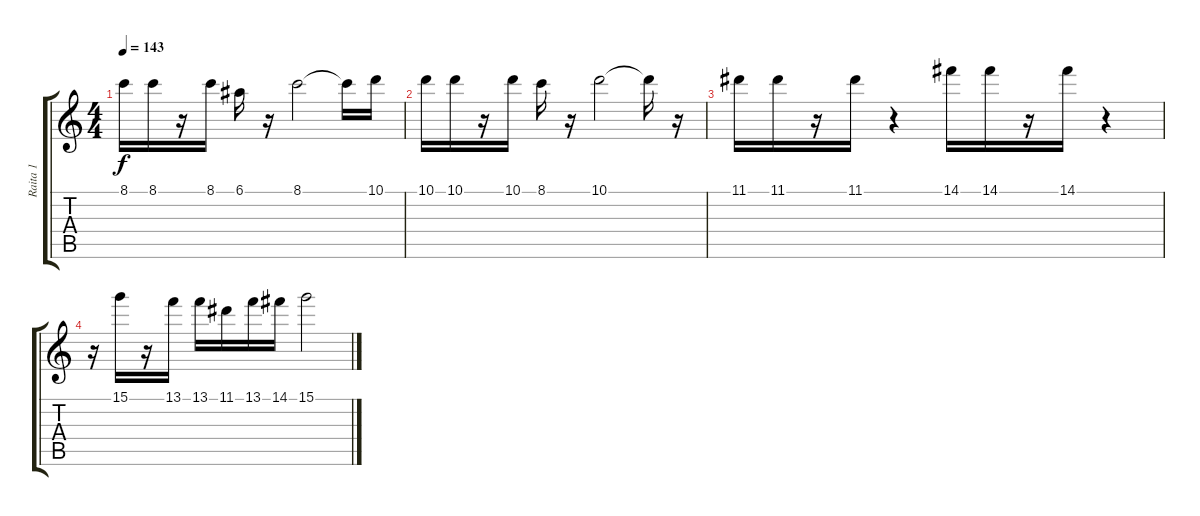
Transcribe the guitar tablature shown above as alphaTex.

\track ("Raita 1" "Raita 1") {instrument distortionguitar}
\staff {score tabs}
\tuning (E4 B3 G3 D3 A2 E2) {hide}
\ts (4 4)
\tempo 143
\clef g2
\ks c
8.1.16{dy f} 8.1.16 r.16 8.1.16 6.1.16 r.16 8.1.2 8.1{t}.16 10.1.16 |
10.1.16 10.1.16 r.16 10.1.16 8.1.16 r.16 10.1.2 10.1{t}.16 r.16 |
11.1.16 11.1.16 r.16 11.1.16 r.4 14.1.16 14.1.16 r.16 14.1.16 r.4 |
r.16 15.1.16 r.16 13.1.16 13.1.16 11.1.16 13.1.16 14.1.16 15.1.2
